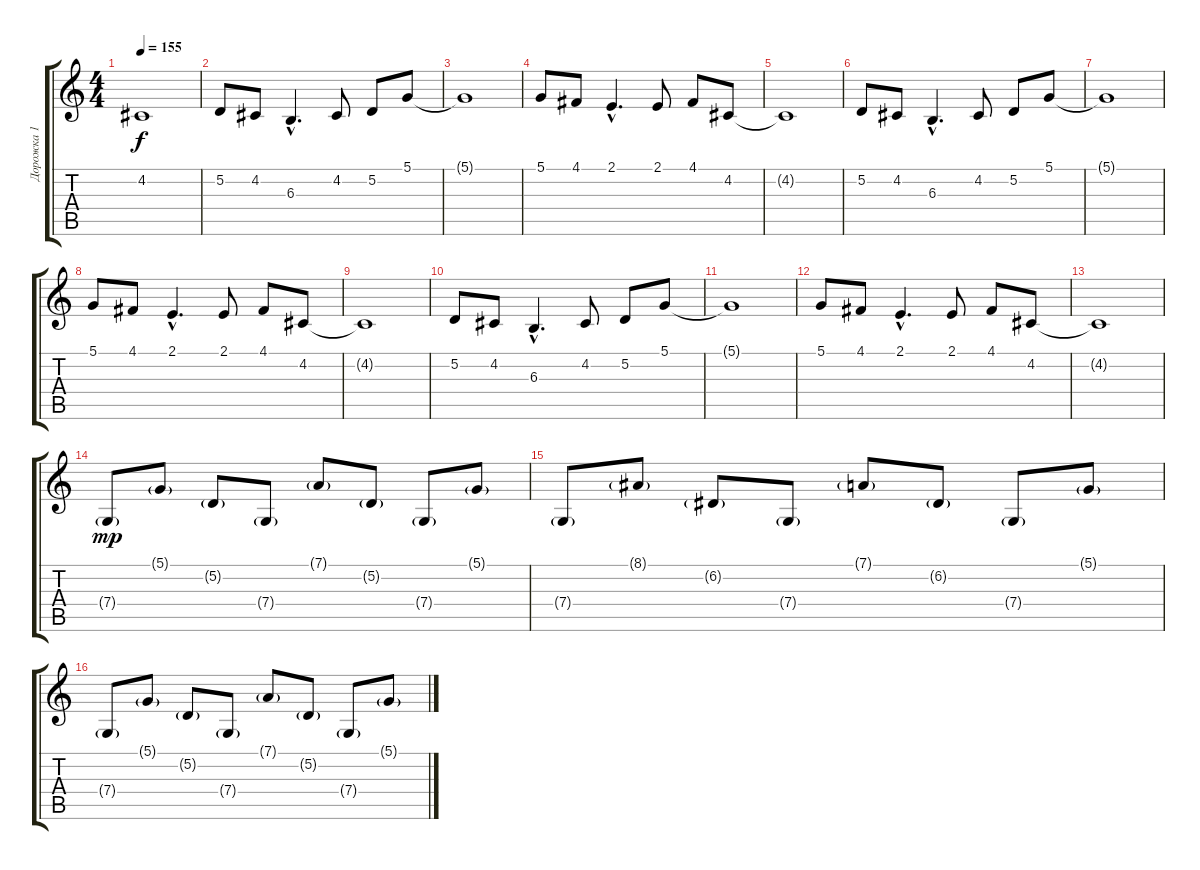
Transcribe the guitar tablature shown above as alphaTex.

\track ("Дорожка 1" "Дорожка 1") {instrument stringensemble1}
\staff {score tabs}
\tuning (D4 A3 F3 C3 G2 D2) {hide}
\ts (4 4)
\tempo 155
\clef g2
\ks c
4.2{t}.1{dy f} |
5.2.8 4.2.8 6.3{hac}.4{d} 4.2.8 5.2.8 5.1.8 |
5.1{t}.1 |
5.1.8 4.1.8 2.1{hac}.4{d} 2.1.8 4.1.8 4.2.8 |
4.2{t}.1 |
5.2.8 4.2.8 6.3{hac}.4{d} 4.2.8 5.2.8 5.1.8 |
5.1{t}.1 |
5.1.8 4.1.8 2.1{hac}.4{d} 2.1.8 4.1.8 4.2.8 |
4.2{t}.1 |
5.2.8 4.2.8 6.3{hac}.4{d} 4.2.8 5.2.8 5.1.8 |
5.1{t}.1 |
5.1.8 4.1.8 2.1{hac}.4{d} 2.1.8 4.1.8 4.2.8 |
4.2{t}.1 |
7.4{g}.8{dy mp} 5.1{g}.8 5.2{g}.8 7.4{g}.8 7.1{g}.8 5.2{g}.8 7.4{g}.8 5.1{g}.8 |
7.4{g}.8 8.1{g}.8 6.2{g}.8 7.4{g}.8 7.1{g}.8 6.2{g}.8 7.4{g}.8 5.1{g}.8 |
7.4{g}.8 5.1{g}.8 5.2{g}.8 7.4{g}.8 7.1{g}.8 5.2{g}.8 7.4{g}.8 5.1{g}.8
